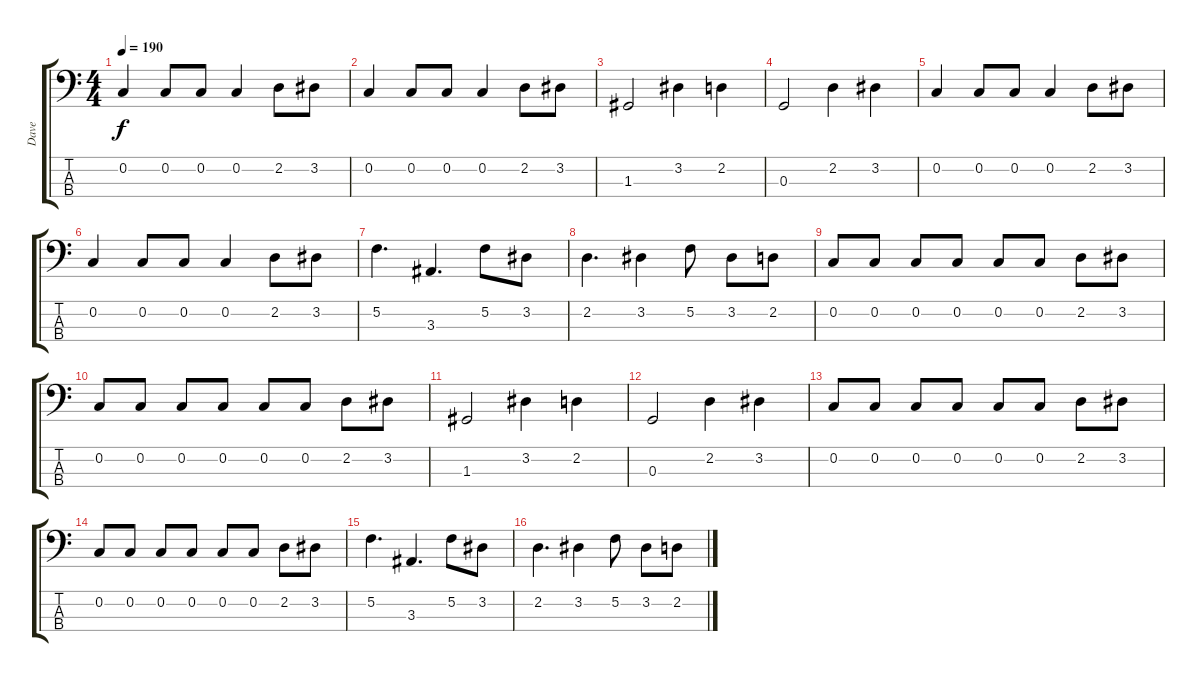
\track ("Dave" "Dave") {instrument electricbasspick}
\staff {score tabs}
\tuning (F2 C2 G1 D1) {hide}
\ts (4 4)
\tempo 190
\clef f4
\ks c
0.2.4{dy f} 0.2.8 0.2.8 0.2.4 2.2.8 3.2.8 |
0.2.4 0.2.8 0.2.8 0.2.4 2.2.8 3.2.8 |
1.3.2 3.2.4 2.2.4 |
0.3.2 2.2.4 3.2.4 |
0.2.4 0.2.8 0.2.8 0.2.4 2.2.8 3.2.8 |
0.2.4 0.2.8 0.2.8 0.2.4 2.2.8 3.2.8 |
5.2.4{d} 3.3.4{d} 5.2.8 3.2.8 |
2.2.4{d} 3.2.4 5.2.8 3.2.8 2.2.8 |
0.2.8 0.2.8 0.2.8 0.2.8 0.2.8 0.2.8 2.2.8 3.2.8 |
0.2.8 0.2.8 0.2.8 0.2.8 0.2.8 0.2.8 2.2.8 3.2.8 |
1.3.2 3.2.4 2.2.4 |
0.3.2 2.2.4 3.2.4 |
0.2.8 0.2.8 0.2.8 0.2.8 0.2.8 0.2.8 2.2.8 3.2.8 |
0.2.8 0.2.8 0.2.8 0.2.8 0.2.8 0.2.8 2.2.8 3.2.8 |
5.2.4{d} 3.3.4{d} 5.2.8 3.2.8 |
2.2.4{d} 3.2.4 5.2.8 3.2.8 2.2.8
